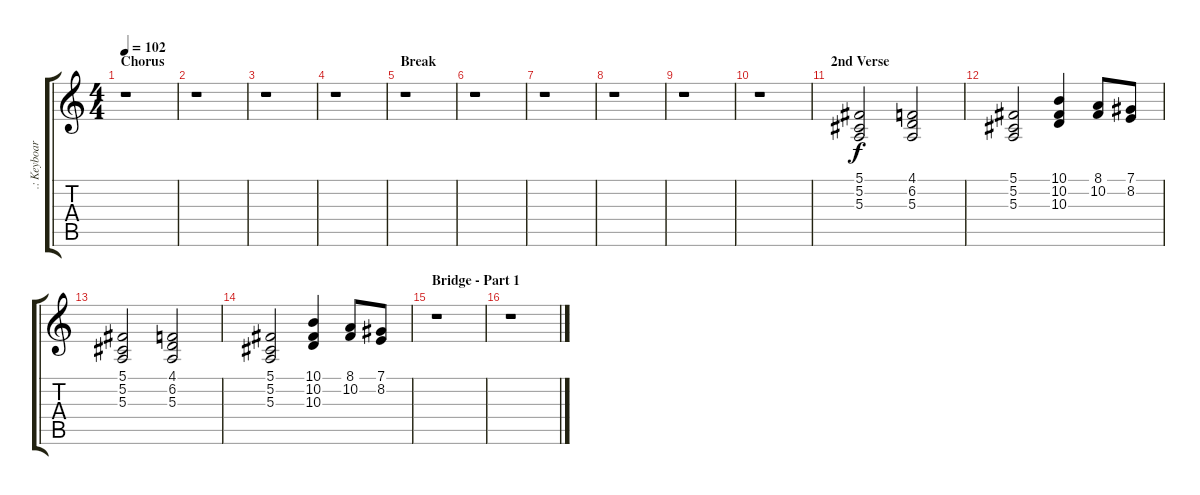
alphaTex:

\track (".: Keyboard 3  :." ".: Keyboar") {instrument stringensemble1}
\staff {score tabs}
\tuning (Db4 Ab3 E3 B2 Gb2 Db2) {hide}
\ts (4 4)
\section ("" "Chorus")
\tempo 102
\clef g2
\ks c
r.1{dy f} |
r.1 |
r.1 |
r.1 |
\section ("" "Break")
r.1 |
r.1 |
r.1 |
r.1 |
r.1 |
r.1 |
\section ("" "2nd Verse")
(5.1 5.2 5.3).2 (4.1 6.2 5.3).2 |
(5.1 5.2 5.3).2 (10.1 10.2 10.3).4 (8.1 10.2).8 (7.1 8.2).8 |
(5.1 5.2 5.3).2 (4.1 6.2 5.3).2 |
(5.1 5.2 5.3).2 (10.1 10.2 10.3).4 (8.1 10.2).8 (7.1 8.2).8 |
\section ("" "Bridge - Part 1")
r.1 |
r.1
